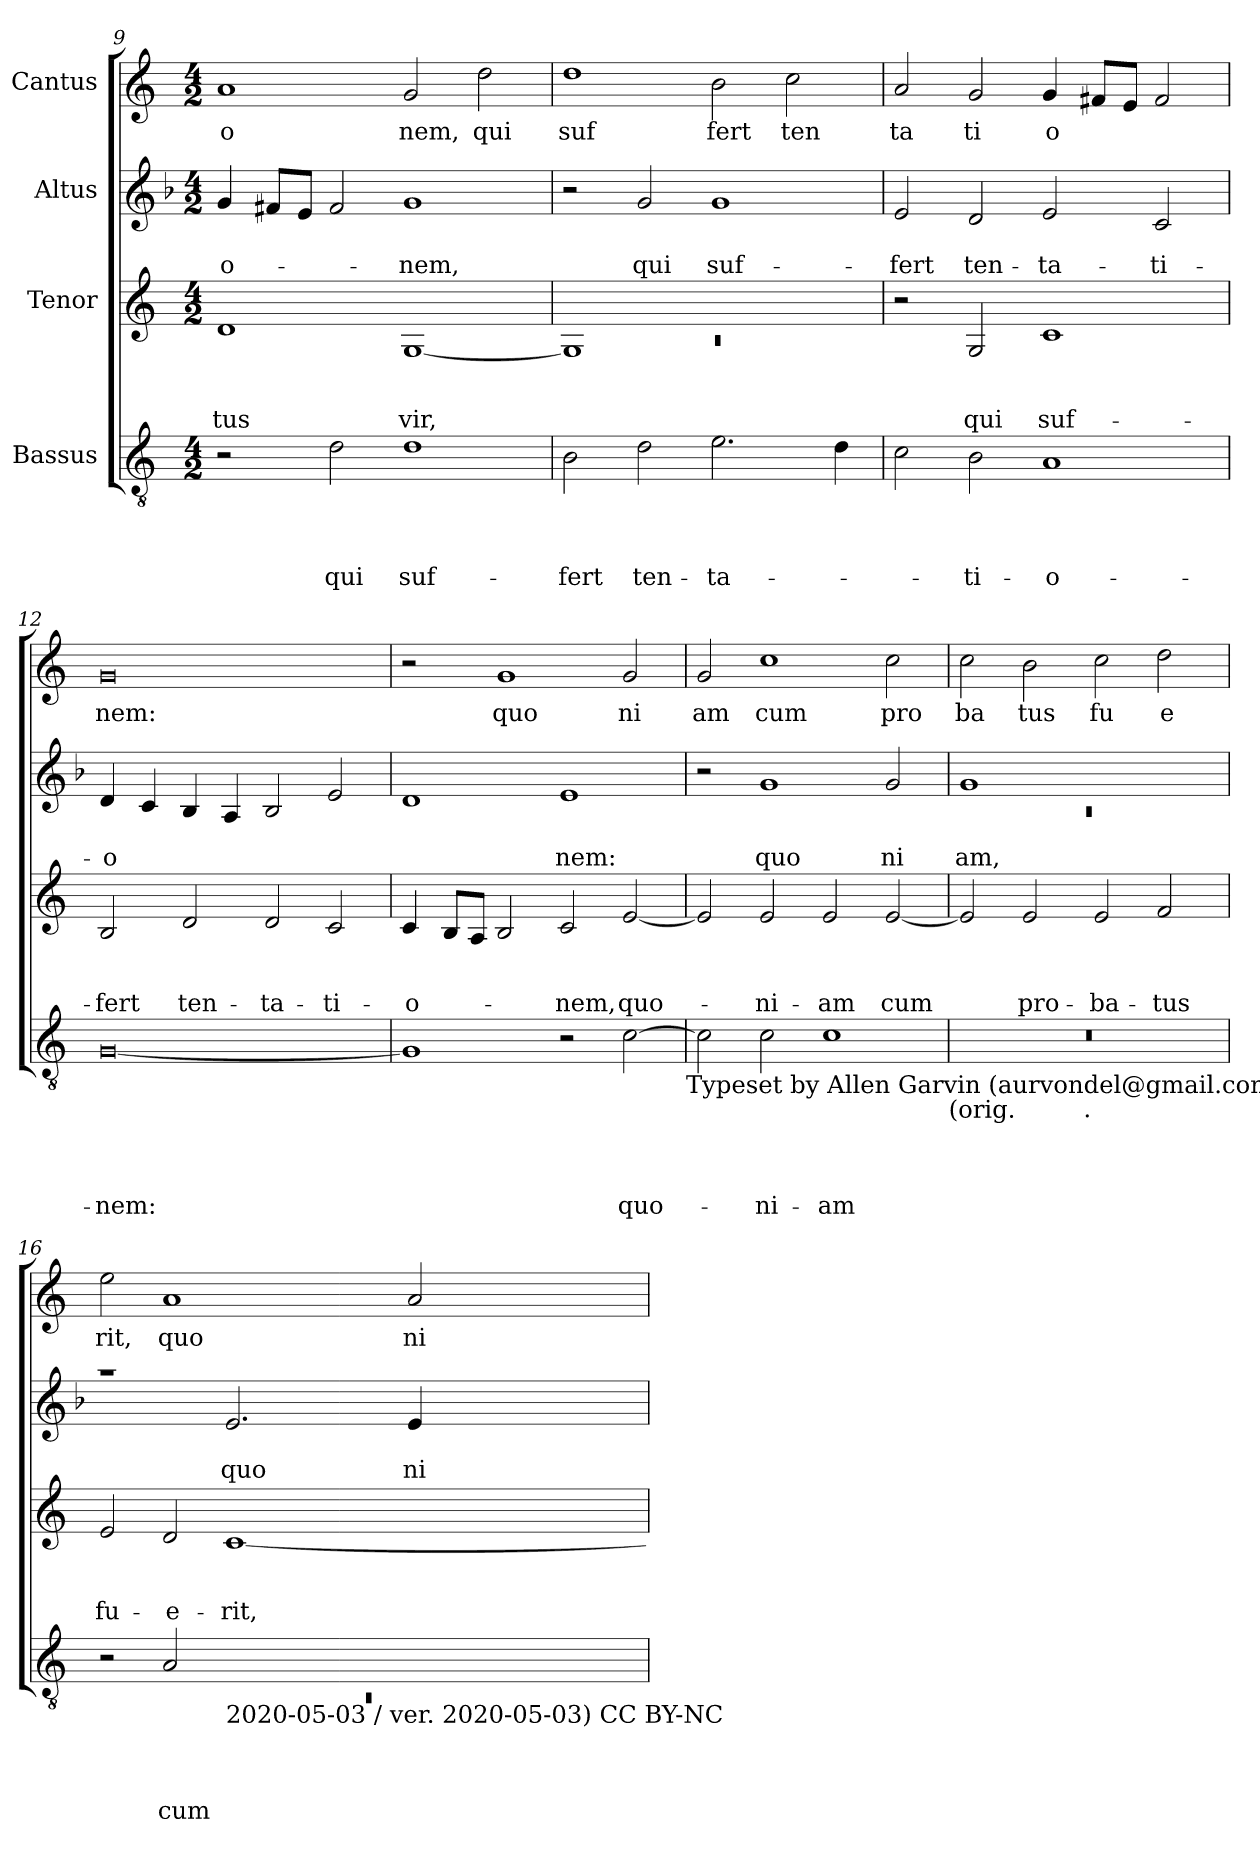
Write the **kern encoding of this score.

**kern	**text	**text	**text	**text	**kern	**text	**text	**text	**kern	**text	**text	**kern	**text
*part4	*part4	*part4	*part4	*part4	*part3	*part3	*part3	*part3	*part2	*part2	*part2	*part1	*part1
*staff4	*staff4	*staff4	*staff4	*staff4	*staff3	*staff3	*staff3	*staff3	*staff2	*staff2	*staff2	*staff1	*staff1
*I"Bassus	*	*	*	*	*I"Tenor	*	*	*	*I"Altus	*	*	*I"Cantus	*
*clefGv2	*	*	*	*	*clefG2	*	*	*	*clefG2	*	*	*clefG2	*
*ITrd-3c-5	*	*	*	*	*ITrd-3c-5	*	*	*	*	*	*	*ITrd-3c-5	*
*k[b-]	*	*	*	*	*k[b-]	*	*	*	*k[b-]	*	*	*k[b-]	*
*F:	*	*	*	*	*F:	*	*	*	*F:	*	*	*F:	*
*M4/2	*	*	*	*	*M4/2	*	*	*	*M4/2	*	*	*M4/2	*
=9	=9	=9	=9	=9	=9	=9	=9	=9	=9	=9	=9	=9	=9
!	!	!	!	!	!	!	!	!LO:LY:b	!	!	!LO:LY:b	!	!LO:LY:b
2r	.	.	.	.	1g	.	.	-tus	4g/	.	-o-	1dd	o
.	.	.	.	.	.	.	.	.	8f#/L	.	.	.	.
.	.	.	.	.	.	.	.	.	8e/J	.	.	.	.
!	!	!	!	!LO:LY:b	!	!	!	!	!	!	!	!	!
2g\	.	.	.	qui	.	.	.	.	2f#/	.	.	.	.
!	!	!	!	!LO:LY:b	!	!	!	!LO:LY:b	!	!	!LO:LY:b	!	!LO:LY:b
1g	.	.	.	suf-	[<1c	.	.	vir,	1g	.	-nem,	2cc/	nem,
!	!	!	!	!	!	!	!	!	!	!	!	!	!LO:LY:b
.	.	.	.	.	.	.	.	.	.	.	.	2gg\	qui
=10	=10	=10	=10	=10	=10	=10	=10	=10	=10	=10	=10	=10	=10
*	*	*	*	*	*^	*	*	*	*	*	*	*	*
!	!	!	!	!LO:LY:b	!	!LO:N:vis=1	!	!	!	!	!	!	!	!LO:LY:b
2e\	.	.	.	-fert	1c]	0rc	.	.	.	2r	.	.	1gg	suf
!	!	!	!	!LO:LY:b	!	!	!	!	!	!	!	!LO:LY:b	!	!
2g\	.	.	.	ten-	.	.	.	.	.	2g/	.	qui	.	.
!	!	!	!	!LO:LY:b	!	!	!	!	!	!	!	!LO:LY:b	!	!LO:LY:b
2.a\	.	.	.	-ta-	1ryy	.	.	.	.	1g	.	suf-	2ee\	fert
!	!	!	!	!	!	!	!	!	!	!	!	!	!	!LO:LY:b
.	.	.	.	.	.	.	.	.	.	.	.	.	2ff\	ten
4g\	.	.	.	.	.	.	.	.	.	.	.	.	.	.
*	*	*	*	*	*v	*v	*	*	*	*	*	*	*	*
=11	=11	=11	=11	=11	=11	=11	=11	=11	=11	=11	=11	=11	=11
!	!	!	!	!	!	!	!	!	!	!	!LO:LY:b	!	!LO:LY:b
2f\	.	.	.	.	2r	.	.	.	2e/	.	-fert	2dd/	ta
!	!	!	!	!LO:LY:b	!	!	!	!LO:LY:b	!	!	!LO:LY:b	!	!LO:LY:b
2e\	.	.	.	-ti-	2c/	.	.	qui	2d/	.	ten-	2cc/	ti
!	!	!	!	!LO:LY:b	!	!	!	!LO:LY:b	!	!	!LO:LY:b	!	!LO:LY:b
1d	.	.	.	-o-	1f	.	.	suf-	2e/	.	-ta-	4cc/	o
.	.	.	.	.	.	.	.	.	.	.	.	8b/L	.
.	.	.	.	.	.	.	.	.	.	.	.	8a/J	.
!	!	!	!	!	!	!	!	!	!	!	!LO:LY:b	!	!
.	.	.	.	.	.	.	.	.	2c/	.	-ti-	2b/	.
!!LO:LB:g=z
=12	=12	=12	=12	=12	=12	=12	=12	=12	=12	=12	=12	=12	=12
!	!	!	!	!LO:LY:b	!	!	!	!LO:LY:b	!	!	!LO:LY:b	!	!LO:LY:b
[<0c	.	.	.	-nem:	2e/	.	.	-fert	4d/	.	-o	0cc	nem:
.	.	.	.	.	.	.	.	.	4c/	.	.	.	.
!	!	!	!	!	!	!	!	!LO:LY:b	!	!	!	!	!
.	.	.	.	.	2g/	.	.	ten-	4B-/	.	.	.	.
.	.	.	.	.	.	.	.	.	4A/	.	.	.	.
!	!	!	!	!	!	!	!	!LO:LY:b	!	!	!	!	!
.	.	.	.	.	2g/	.	.	-ta-	2B-/	.	.	.	.
!	!	!	!	!	!	!	!	!LO:LY:b	!	!	!	!	!
.	.	.	.	.	2f/	.	.	-ti-	2e/	.	.	.	.
=13	=13	=13	=13	=13	=13	=13	=13	=13	=13	=13	=13	=13	=13
!	!	!	!	!	!	!	!	!LO:LY:b	!	!	!	!	!
1c]	.	.	.	.	4f/	.	.	-o-	1d	.	.	2r	.
.	.	.	.	.	8e/L	.	.	.	.	.	.	.	.
.	.	.	.	.	8d/J	.	.	.	.	.	.	.	.
!	!	!	!	!	!	!	!	!	!	!	!	!	!LO:LY:b
.	.	.	.	.	2e/	.	.	.	.	.	.	1cc	quo
!	!	!	!	!	!	!	!	!LO:LY:b	!	!	!LO:LY:b	!	!
2r	.	.	.	.	2f/	.	.	-nem,	1e	.	nem:	.	.
!	!	!	!	!LO:LY:b	!	!	!	!LO:LY:b	!	!	!	!	!LO:LY:b
[>2f\	.	.	.	quo-	[<2a/	.	.	quo-	.	.	.	2cc/	ni
!LO:TX:b:t=Typeset by Allen Garvin (aurvondel@gmail.com)	!	!	!	!	!	!	!	!	!	!	!	!	!
=14	=14	=14	=14	=14	=14	=14	=14	=14	=14	=14	=14	=14	=14
!	!	!	!	!	!	!	!	!	!	!	!	!	!LO:LY:b
2f\]	.	.	.	.	2a/]	.	.	.	2r	.	.	2cc/	am
!	!	!	!	!LO:LY:b	!	!	!	!LO:LY:b	!	!	!LO:LY:b	!	!LO:LY:b
2f\	.	.	.	-ni-	2a/	.	.	-ni-	1g	.	quo	1ff	cum
!	!	!	!	!LO:LY:b	!	!	!	!LO:LY:b	!	!	!	!	!
1f	.	.	.	-am	2a/	.	.	-am	.	.	.	.	.
!	!	!	!	!	!	!	!	!LO:LY:b	!	!	!LO:LY:b	!	!LO:LY:b
.	.	.	.	.	[<2a/	.	.	cum	2g/	.	ni	2ff\	pro
!LO:TX:b:t=(orig.	!	!	!	!	!	!	!	!	!	!	!	!	!
=15	=15	=15	=15	=15	=15	=15	=15	=15	=15	=15	=15	=15	=15
*	*	*	*	*	*	*	*	*	*^	*	*	*	*
!	!	!	!	!	!	!	!	!	!	!LO:N:vis=1	!	!LO:LY:b	!	!LO:LY:b
*^	*	*	*	*	*	*	*	*	*	*	*	*	*	*
0r	2ryy	.	.	.	.	2a/]	.	.	.	1g	0rc	.	am,	2ff\	ba
!	!	!	!	!	!	!	!	!	!LO:LY:b	!	!	!	!	!	!LO:LY:b
.	4...ryy	.	.	.	.	2a/	.	.	pro-	.	.	.	.	2ee\	tus
!	!LO:TX:b:t=.	!	!	!	!	!	!	!	!	!	!	!	!	!	!
.	1ryy	.	.	.	.	.	.	.	.	.	.	.	.	.	.
!	!	!	!	!	!	!	!	!	!LO:LY:b	!	!	!	!	!	!LO:LY:b
.	.	.	.	.	.	2a/	.	.	-ba-	1ryy	.	.	.	2ff\	fu
!	!	!	!	!	!	!	!	!	!LO:LY:b	!	!	!	!	!	!LO:LY:b
.	.	.	.	.	.	2b-/	.	.	-tus	.	.	.	.	2gg\	e
.	32ryy	.	.	.	.	.	.	.	.	.	.	.	.	.	.
=16	=16	=16	=16	=16	=16	=16	=16	=16	=16	=16	=16	=16	=16	=16	=16
!	!LO:N:vis=1	!	!	!	!	!	!	!	!LO:LY:b	!	!	!	!	!	!LO:LY:b
*	*^	*	*	*	*	*	*	*	*	*	*	*	*	*	*
0ryy	0rC	2r	.	.	.	.	2a/	.	.	fu-	1raa	1.ryy	.	.	2aa\	rit,
!	!	!	!	!	!	!LO:LY:b	!	!	!	!LO:LY:b	!	!	!	!	!	!LO:LY:b
.	.	2d/	.	.	.	cum	2g/	.	.	-e-	.	.	.	.	1dd	quo
!	!	!LO:TX:b:t=2020-05-03 / ver. 2020-05-03) CC BY-NC	!	!	!	!	!	!	!	!	!	!	!	!	!	!
!	!	!	!	!	!	!	!	!	!	!LO:LY:b	!	!	!	!LO:LY:b	!	!
.	.	1ryy	.	.	.	.	[<1f	.	.	-rit,	2.e/	.	.	quo	.	.
!	!	!	!	!	!	!	!	!	!	!	!	!	!	!LO:LY:b	!	!LO:LY:b
.	.	.	.	.	.	.	.	.	.	.	.	4e/	.	ni	2dd/	ni
.	.	.	.	.	.	.	.	.	.	.	4ryy	4ryy	.	.	.	.
*v	*v	*v	*	*	*	*	*	*	*	*	*v	*v	*	*	*	*
=	=	=	=	=	=	=	=	=	=	=	=	=	=
*-	*-	*-	*-	*-	*-	*-	*-	*-	*-	*-	*-	*-	*-
